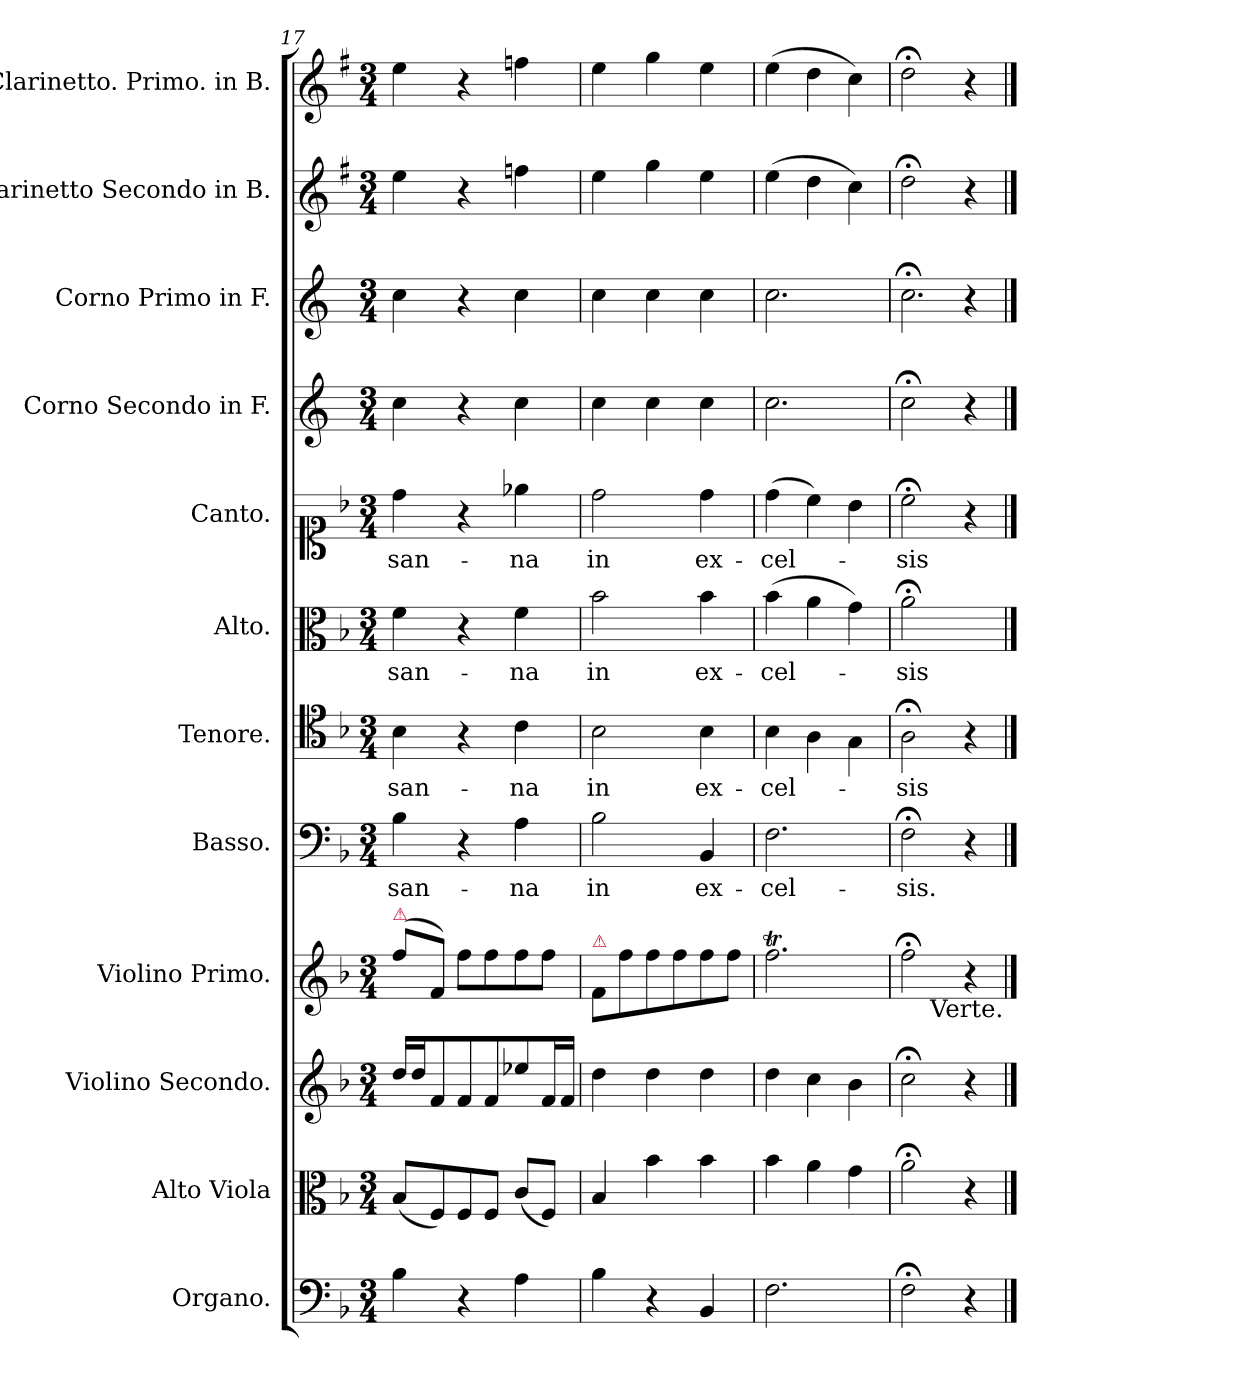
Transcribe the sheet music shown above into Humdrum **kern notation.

**kern	**kern	**kern	**kern	**kern	**text	**kern	**text	**kern	**text	**kern	**text	**kern	**kern	**kern	**kern
*part12	*part11	*part10	*part9	*part8	*part8	*part7	*part7	*part6	*part6	*part5	*part5	*part4	*part3	*part2	*part1
*staff12	*staff11	*staff10	*staff9	*staff8	*staff8	*staff7	*staff7	*staff6	*staff6	*staff5	*staff5	*staff4	*staff3	*staff2	*staff1
*I"Organo.	*I"Alto Viola	*I"Violino Secondo.	*I"Violino Primo.	*I"Basso.	*	*I"Tenore.	*	*I"Alto.	*	*I"Canto.	*	*I"Corno Secondo in F.	*I"Corno Primo in F.	*I"Clarinetto Secondo in B.	*I"Clarinetto. Primo. in B.
*I'org	*I'a-vla	*I'vl 2	*I'vl 1	*I'B	*	*I'T	*	*I'A	*	*	*	*I'cor 2	*I'cor 1	*I'cl 2	*I'cl 1
*clefF4	*clefC3	*clefG2	*clefG2	*clefF4	*	*clefC4	*	*clefC3	*	*clefC1	*	*clefG2	*clefG2	*clefG2	*clefG2
*	*	*	*	*	*	*	*	*	*	*	*	*ITrd4c7	*ITrd4c7	*ITrd1c2	*ITrd1c2
*k[b-]	*k[b-]	*k[b-]	*k[b-]	*k[b-]	*	*k[b-]	*	*k[b-]	*	*k[b-]	*	*k[b-]	*k[b-]	*k[b-]	*k[b-]
*F:	*F:	*F:	*F:	*F:	*	*F:	*	*F:	*	*F:	*	*	*	*F:	*F:
*M3/4	*M3/4	*M3/4	*M3/4	*M3/4	*	*M3/4	*	*M3/4	*	*M3/4	*	*M3/4	*M3/4	*M3/4	*M3/4
=17	=17	=17	=17	=17	=17	=17	=17	=17	=17	=17	=17	=17	=17	=17	=17
!	!	!	!LO:TX:a:color=crimson:t=⚠	!	!	!	!	!	!	!	!	!	!	!	!
4B-\	(8B-/L	16dd/LL	(8ff\L	4B-\	-san-	4B-\	-san-	4f\	-san-	4dd\	-san-	4f\	4f\	4dd\	4dd\
.	.	16dd/J	.	.	.	.	.	.	.	.	.	.	.	.	.
.	8F/)	8f/	8f/J)	.	.	.	.	.	.	.	.	.	.	.	.
4r	8F/	8f/	8ff\L	4r	.	4r	.	4r	.	4r	.	4r	4r	4r	4r
.	8F/J	8f/	8ff\	.	.	.	.	.	.	.	.	.	.	.	.
4A\	(8c/L	8ee-X/	8ff\	4A\	-na	4c\	-na	4f\	-na	4ee-X\	-na	4f\	4f\	4ee-X\	4ee-X\
.	8F/J)	16f/L	8ff\J	.	.	.	.	.	.	.	.	.	.	.	.
.	.	16f/JJ	.	.	.	.	.	.	.	.	.	.	.	.	.
=18	=18	=18	=18	=18	=18	=18	=18	=18	=18	=18	=18	=18	=18	=18	=18
!	!	!	!LO:TX:a:color=crimson:t=⚠	!	!	!	!	!	!	!	!	!	!	!	!
4B-\	4B-/	4dd\	8f/L	2B-\	in	2B-\	in	2b-\	in	2dd\	in	4f\	4f\	4dd\	4dd\
.	.	.	8ff\	.	.	.	.	.	.	.	.	.	.	.	.
4r	4b-\	4dd\	8ff\	.	.	.	.	.	.	.	.	4f\	4f\	4ff\	4ff\
.	.	.	8ff\	.	.	.	.	.	.	.	.	.	.	.	.
4BB-/	4b-\	4dd\	8ff\	4BB-/	ex-	4B-\	ex-	4b-\	ex-	4dd\	ex-	4f\	4f\	4dd\	4dd\
.	.	.	8ff\J	.	.	.	.	.	.	.	.	.	.	.	.
=19	=19	=19	=19	=19	=19	=19	=19	=19	=19	=19	=19	=19	=19	=19	=19
2.F\	4b-\	4dd\	2.ffT\	2.F\	-cel-	4B-\	-cel-	(4b-\	-cel-	(4dd\	-cel-	2.f\	2.f\	(4dd\	(4dd\
.	4a\	4cc\	.	.	.	4A\	.	4a\	.	4cc\)	.	.	.	4cc\	4cc\
.	4g\	4b-\	.	.	.	4G\	.	4g\)	.	4b-\	.	.	.	4b-\)	4b-\)
=20	=20	=20	=20	=20	=20	=20	=20	=20	=20	=20	=20	=20	=20	=20	=20
!	!	!	!	!	!	!	!	!	!	!	!	!	!LO:N:vis=2.	!	!
2F;<\	2a;<\	2cc;<\	2ff;<\	2F;<\	-sis.	2A;<\	-sis	2a;<\	-sis	2cc;<\	-sis	2f;<\	2f;<\	2cc;<\	2cc;<\
4r	4r	4r	4r	4r	.	4r	.	4ryy	.	4r	.	4r	4r	4r	4r
!	!	!	!LO:TX:b:t=Verte.	!	!	!	!	!	!	!	!	!	!	!	!
==	==	==	==	==	==	==	==	==	==	==	==	==	==	==	==
*-	*-	*-	*-	*-	*-	*-	*-	*-	*-	*-	*-	*-	*-	*-	*-
